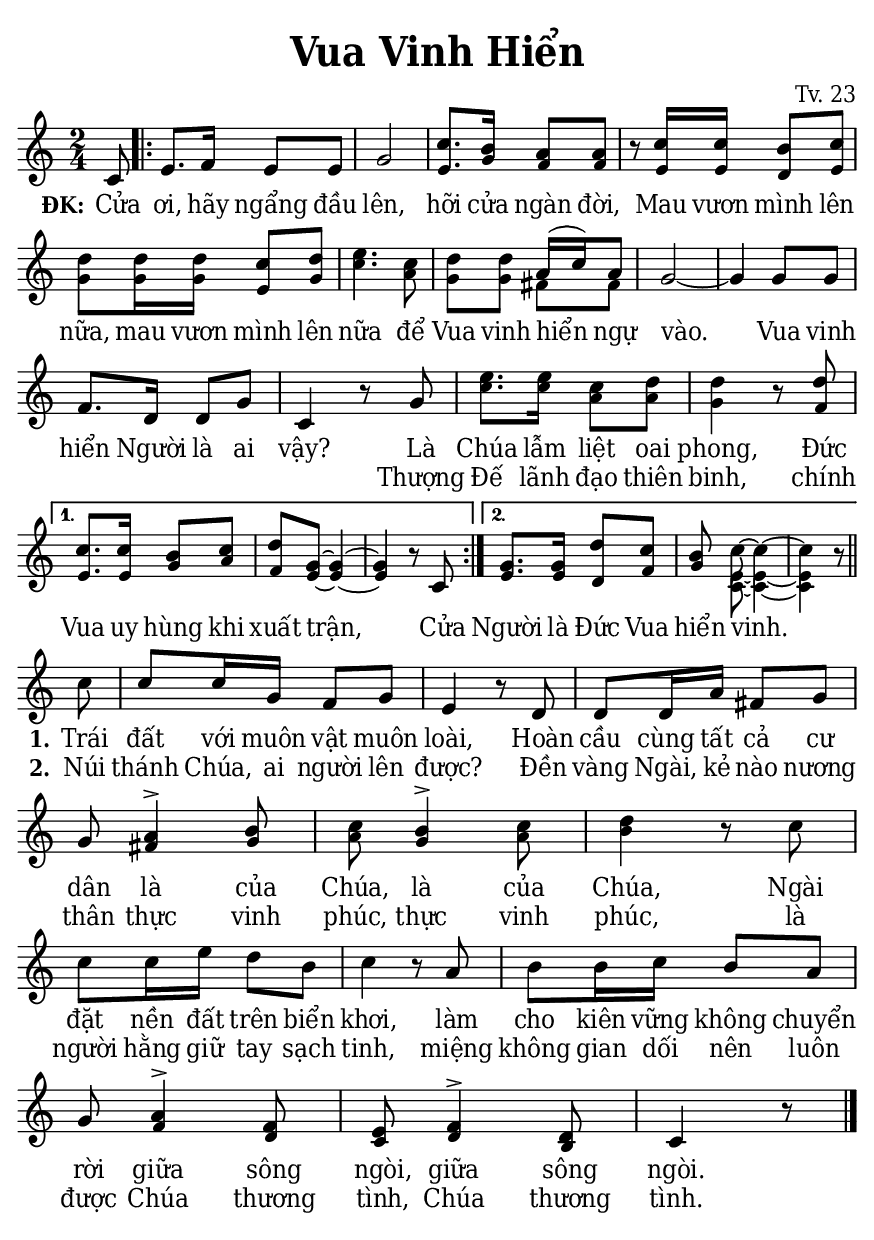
% Cài đặt chung\
\version "2.22.1"
\include "english.ly"

\header {
  title = \markup { \fontsize #1 "Vua Vinh Hiển" }
  composer = "Tv. 23"
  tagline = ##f
}

% Nhạc phiên khúc
nhacPhienKhucSop = \relative c' {
  \partial 8 c8 |
  \repeat volta 2 {
    e8. f16 e8 e |
    g2 |
    c8. b16 a8 a |
    r8 c16 c b8 c |
    d d16 d c8 d |
    e4. c8 |
    d d a16 (c) a8 |
    g2 ~ |
    g4 g8 g |
    f8. d16 d8 g |
    c,4 r8 g' |
    e'8. e16 c8 d |
    d4 r8 d
  }
  \alternative {
    {
      c8. c16 b8 c |
      d g, ~ g4 ~ |
      g r8 c,
    }
    {
      g'8. g16 d'8 c |
      b \stemDown c ~ c4 ~ |
      c4 r8 \bar "||" \break
    }
  }
  
  c8 |
  c c16 g f8 g |
  e4 r8 d |
  d d16 a' fs8 g |
  g a4 ^> b8 |
  c b4 ^> c8 |
  d4 r8 c |
  c c16 e d8 b |
  c4 r8 a |
  b b16 c b8 a |
  g a4 ^> f8 |
  e f4 ^> d8 |
  c4 r8 \bar "|."
}

nhacPhienKhucAlto = \relative c' {
  c8 |
  e8. f16 e8 e |
  g2 |
  e8. g16 f8 f |
  r e16 e d8 e |
  g8 g16 g e8 g |
  c4. a8 |
  g g fs [fs] |
  g2 ~ |
  g4 g8 g |
  f8. d16 d8 g |
  c,4 r8 g' |
  c8. c16 a8 a |
  g4 r8 f |
  e8. e16 g8 a |
  f e ~ e4 ~ |
  e r8 c |
  e8. e16 d8 f |
  g <e c> ~ <e c>4 ~ |
  <e c>4 r8
  
  c'8 |
  c c16 g f8 g |
  e4 r8 d |
  d d16 a' fs8 g |
  g fs4 g8 |
  a g4 ^> a8 |
  b4 r8 c |
  c c16 e d8 b |
  c4 r8 a |
  b b16 c b8 a |
  g f4 d8 |
  c d4 ^> b8 |
  c4 r8
}

% Lời phiên khúc
loiPhienKhucSop = \lyrics {
  \set stanza = "ĐK:"
  Cửa ơi, hãy ngẩng đầu lên,
  hỡi cửa ngàn đời,
  Mau vươn mình lên nữa,
  mau vươn mình lên nữa
  để Vua vinh hiển ngự vào.
  Vua vinh hiển Người là ai vậy?
  
  <<
    {
      Là Chúa lẫm liệt oai phong,
      Đức
    }
    \new Lyrics {
	    \set associatedVoice = "beSop"
	    Thượng Đế lãnh đạo thiên binh, chính
	  }
  >>
  Vua uy hùng khi xuất trận,
  Cửa
  
  Người là Đức Vua hiển vinh.
  <<
    {
      \set stanza = "1."
      Trái đất với muôn vật muôn loài,
      Hoàn cầu cùng tất cả cư dân là của Chúa,
      là của Chúa,
      Ngài đặt nền đất trên biển khơi,
      làm cho kiên vững không chuyển rời giữa sông ngòi,
      giữa sông ngòi.
    }
    \new Lyrics {
	    \set associatedVoice = "beSop"
	    \set stanza = "2."
	    Núi thánh Chúa, ai người lên được?
	    Đền vàng Ngài, kẻ nào nương thân thực vinh phúc,
	    thực vinh phúc,
	    là người hằng giữ tay sạch tinh,
	    miệng không gian dối nên luôn được Chúa thương tình,
	    Chúa thương tình.
    }
  >>
}

% Dàn trang
\paper {
  #(set-paper-size "a5")
  top-margin = 3\mm
  bottom-margin = 3\mm
  left-margin = 3\mm
  right-margin = 3\mm
  indent = #0
  #(define fonts
	 (make-pango-font-tree "Deja Vu Serif Condensed"
	 		       "Deja Vu Serif Condensed"
			       "Deja Vu Serif Condensed"
			       (/ 20 20)))
  print-page-number = ##f
  page-count = #1
}

TongNhip = {
  \key c \major \time 2/4
  \set Timing.beamExceptions = #'()
  \set Timing.baseMoment = #(ly:make-moment 1/4)
}

% Đổi kích thước nốt cho bè phụ
notBePhu =
#(define-music-function (font-size music) (number? ly:music?)
   (for-some-music
     (lambda (m)
       (if (music-is-of-type? m 'rhythmic-event)
           (begin
             (set! (ly:music-property m 'tweaks)
                   (cons `(font-size . ,font-size)
                         (ly:music-property m 'tweaks)))
             #t)
           #f))
     music)
   music)

\score {
  \new ChoirStaff <<
    \new Staff \with {
        \consists "Merge_rests_engraver"
        printPartCombineTexts = ##f
      }
      <<
      \new Voice \TongNhip \partCombine 
        \nhacPhienKhucSop
        \notBePhu -1 { \nhacPhienKhucAlto }
      \new NullVoice = beSop \nhacPhienKhucSop
      \new Lyrics \lyricsto beSop \loiPhienKhucSop
      >>
  >>
  \layout {
    \override Lyrics.LyricSpace.minimum-distance = #0.5
    \override Score.BarNumber.break-visibility = ##(#f #f #f)
    \override Score.SpacingSpanner.uniform-stretching = ##t
  } 
}
